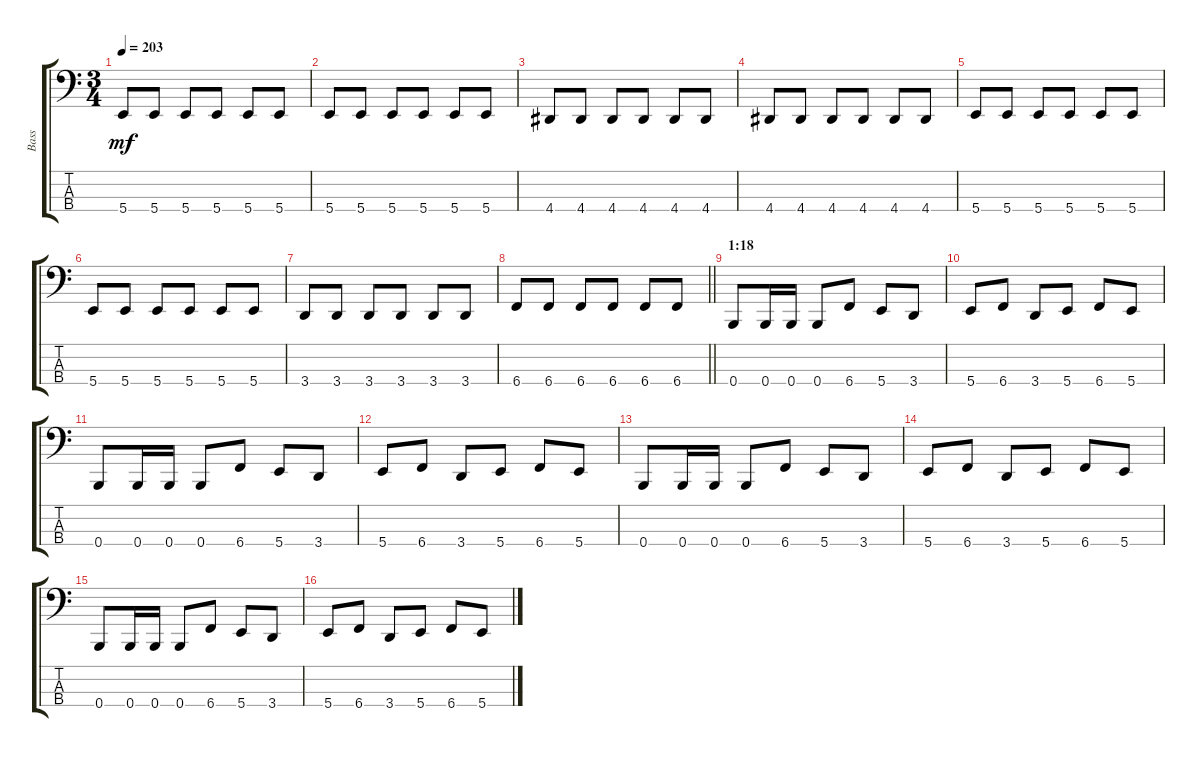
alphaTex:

\track ("Bass" "Bass") {instrument electricbasspick}
\staff {score tabs}
\tuning (D2 A1 E1 B0) {hide}
\ts (3 4)
\tempo 203
\clef f4
\ks c
5.4.8{dy mf} 5.4.8 5.4.8 5.4.8 5.4.8 5.4.8 |
5.4.8 5.4.8 5.4.8 5.4.8 5.4.8 5.4.8 |
4.4.8 4.4.8 4.4.8 4.4.8 4.4.8 4.4.8 |
4.4.8 4.4.8 4.4.8 4.4.8 4.4.8 4.4.8 |
5.4.8 5.4.8 5.4.8 5.4.8 5.4.8 5.4.8 |
5.4.8 5.4.8 5.4.8 5.4.8 5.4.8 5.4.8 |
3.4.8 3.4.8 3.4.8 3.4.8 3.4.8 3.4.8 |
\barLineRight lightlight
6.4.8 6.4.8 6.4.8 6.4.8 6.4.8 6.4.8 |
\section ("" "1:18")
0.4.8 0.4.16 0.4.16 0.4.8 6.4.8 5.4.8 3.4.8 |
5.4.8 6.4.8 3.4.8 5.4.8 6.4.8 5.4.8 |
0.4.8 0.4.16 0.4.16 0.4.8 6.4.8 5.4.8 3.4.8 |
5.4.8 6.4.8 3.4.8 5.4.8 6.4.8 5.4.8 |
0.4.8 0.4.16 0.4.16 0.4.8 6.4.8 5.4.8 3.4.8 |
5.4.8 6.4.8 3.4.8 5.4.8 6.4.8 5.4.8 |
0.4.8 0.4.16 0.4.16 0.4.8 6.4.8 5.4.8 3.4.8 |
5.4.8 6.4.8 3.4.8 5.4.8 6.4.8 5.4.8
